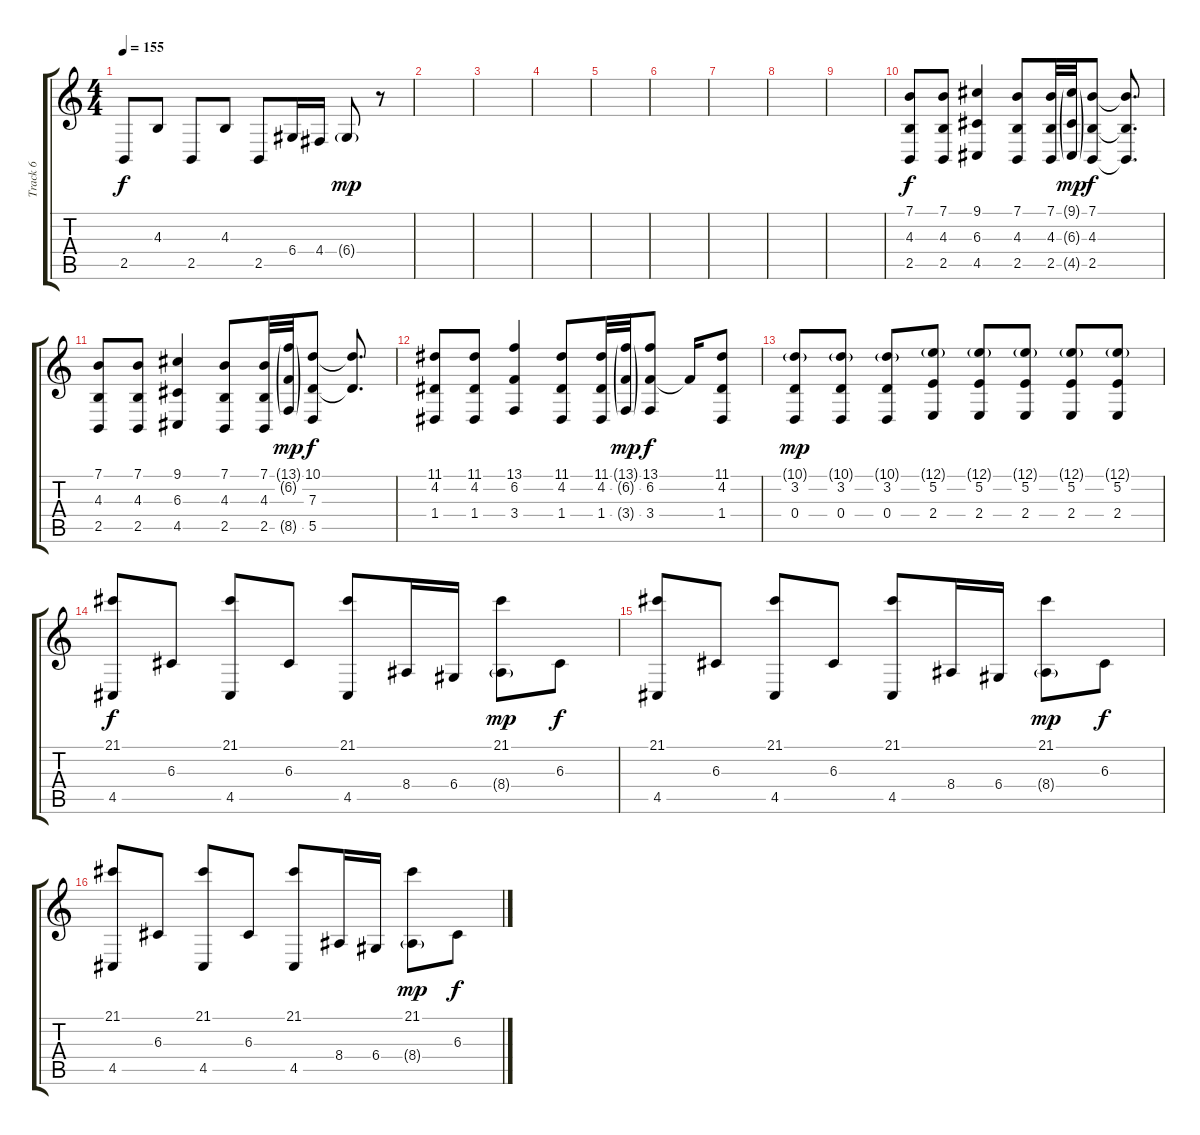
\track ("Track 6" "Track 6") {instrument acousticgrandpiano}
\staff {score tabs}
\tuning (E4 B3 G3 D3 A2 E2) {hide}
\ts (4 4)
\tempo 155
\clef g2
\ks c
2.5.8{dy f volume 13 balance 8} 4.3.8 2.5.8 4.3.8 2.5.8 6.4.16{volume 16 balance 14} 4.4.16 6.4{g}.8{dy mp} r.8 |
|
|
|
|
|
|
|
|
(7.1 4.3 2.5).8{dy f volume 13 balance 8 instrument acousticgrandpiano} (7.1 4.3 2.5).8 (9.1 6.3 4.5).4 (7.1 4.3 2.5).8 (7.1 4.3 2.5).32 (9.1{g} 6.3{g} 4.5{g}).32{dy mp} (7.1 4.3 2.5).8{dy f} (7.1{t} 4.3{t} 2.5{t}).8{d} |
(7.1 4.3 2.5).8 (7.1 4.3 2.5).8 (9.1 6.3 4.5).4 (7.1 4.3 2.5).8 (7.1 4.3 2.5).32 (13.1{g} 6.2{g} 8.5{g}).32{dy mp} (10.1 7.3 5.5).8{dy f} (10.1{t} 7.3{t}).8{d} |
(11.1 4.2 1.4).8 (11.1 4.2 1.4).8 (13.1 6.2 3.4).4 (11.1 4.2 1.4).8 (11.1 4.2 1.4).32 (13.1{g} 6.2{g} 3.4{g}).32{dy mp} (13.1 6.2 3.4).8{dy f} 6.2{t}.16 (11.1 4.2 1.4).8 |
(10.1{g} 3.2 0.4).8{dy mp} (10.1{g} 3.2 0.4).8 (10.1{g} 3.2 0.4).8 (12.1{g} 5.2 2.4).8 (12.1{g} 5.2 2.4).8 (12.1{g} 5.2 2.4).8 (12.1{g} 5.2 2.4).8 (12.1{g} 5.2 2.4).8 |
(21.1 4.5).8{dy f volume 13 balance 8 instrument acousticgrandpiano} 6.3.8 (21.1 4.5).8 6.3.8 (21.1 4.5).8 8.4.16{volume 16 balance 14} 6.4.16 (21.1 8.4{g}).8{dy mp volume 13 balance 8} 6.3.8{dy f} |
(21.1 4.5).8{volume 13 balance 8 instrument acousticgrandpiano} 6.3.8 (21.1 4.5).8 6.3.8 (21.1 4.5).8 8.4.16{volume 16 balance 14} 6.4.16 (21.1 8.4{g}).8{dy mp volume 13 balance 8} 6.3.8{dy f} |
(21.1 4.5).8{volume 13 balance 8 instrument acousticgrandpiano} 6.3.8 (21.1 4.5).8 6.3.8 (21.1 4.5).8 8.4.16{volume 16 balance 14} 6.4.16 (21.1 8.4{g}).8{dy mp volume 13 balance 8} 6.3.8{dy f}
